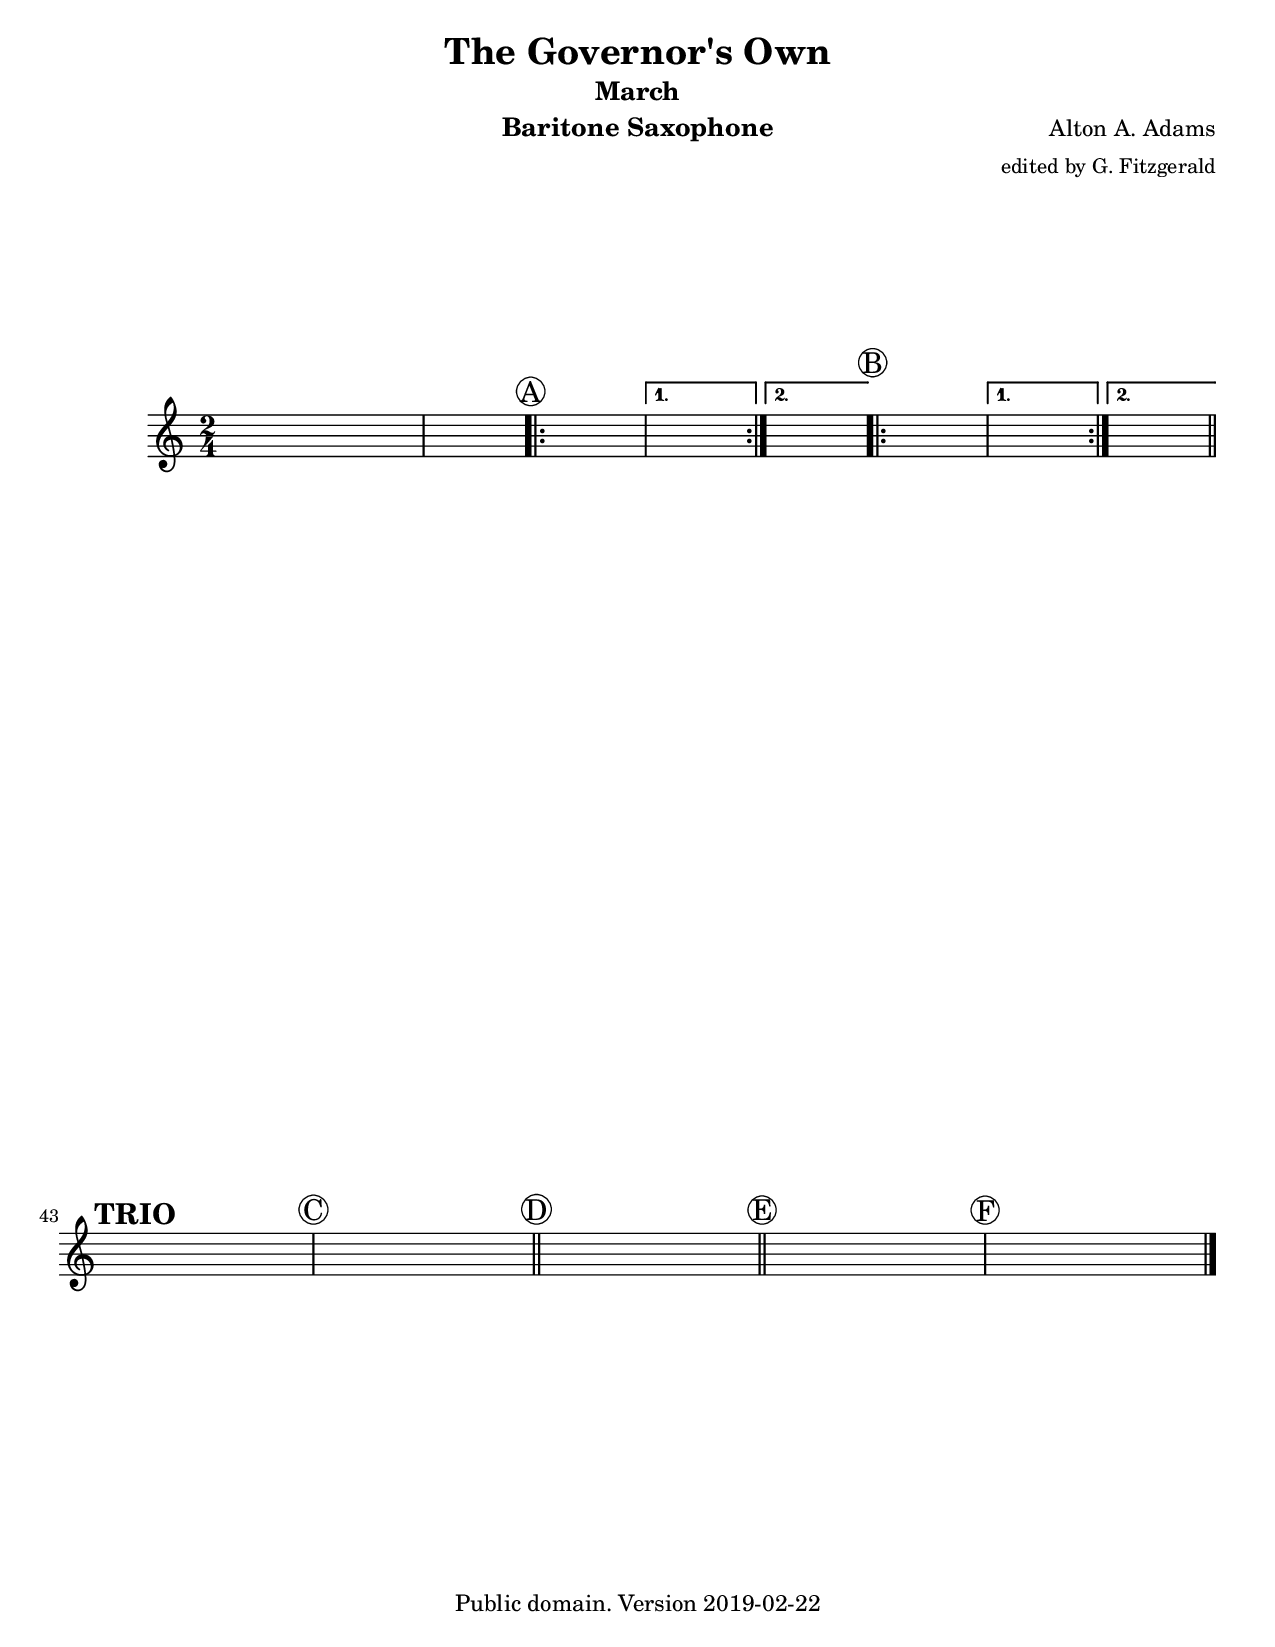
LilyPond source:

\version "2.18.2"
\include "GovernorsOwn.ly"

\paper {
  #(set-paper-size "letter")
  ragged-last-bottom = ##f
  ragged-bottom = ##f
}

\header {
  instrument = "Baritone Saxophone"
}

\score {
  \new Staff  { 
    \clef treble

    << \rehearsalMarks 
       \saxBaritone >>
  }
  
  \layout { }
}

\score {
  \new Staff  { 
    \set Staff.midiInstrument = "baritone sax"

    \clef treble

    << \rehearsalMarks 
       \transpose ees c,, \saxBaritone >>
  }
  
  \midi {
    \tempo 4 = 120
  }  
}